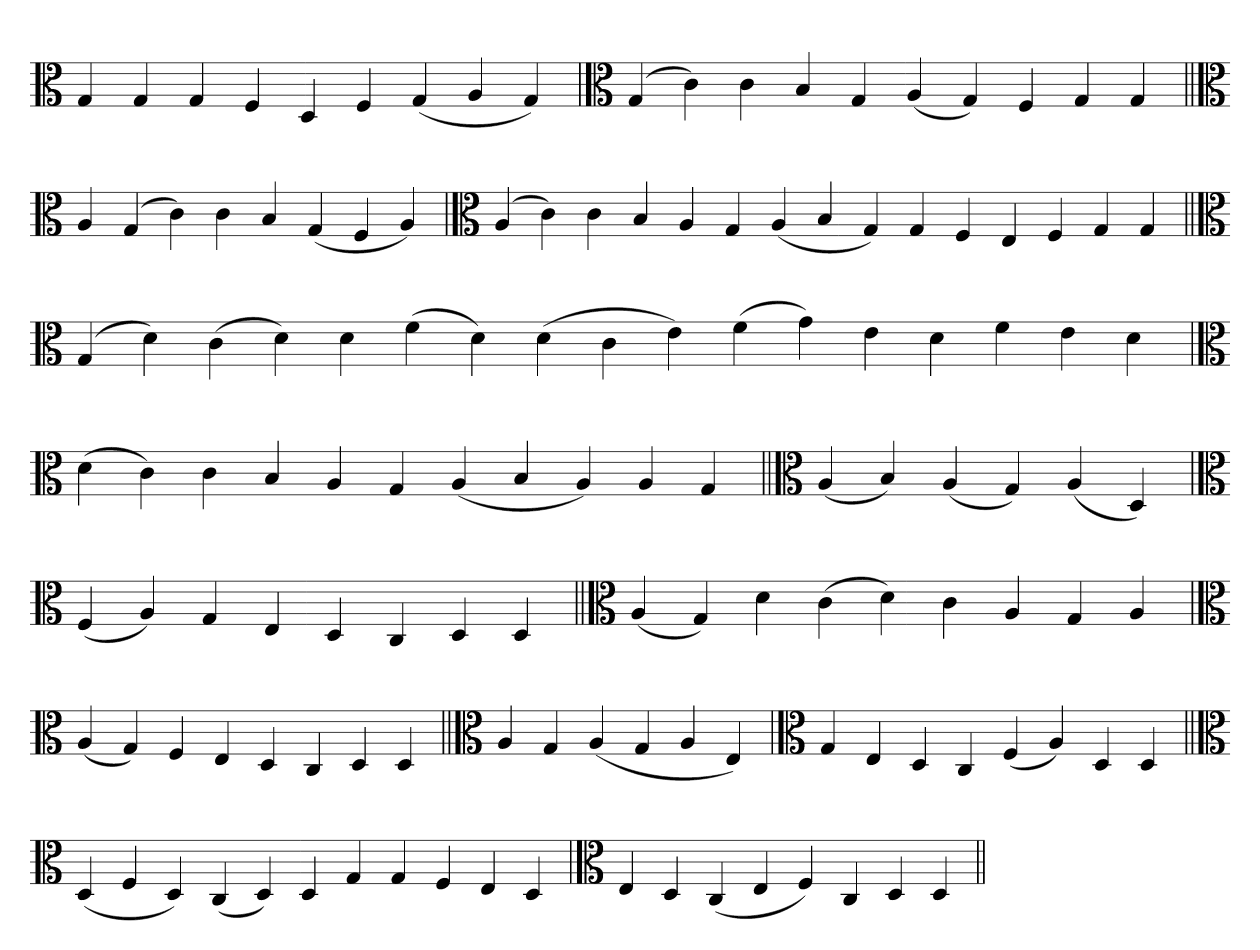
**kern
*part1
*staff1
*clefC3
=
4G
4G
4G
4F
4D
4F
(4G
4A
4G)
=`
*clefC3
(4G
4c)
4c
4B
4G
(4A
4G)
4F
4G
4G
=||
*clefC3
4A
(4G
4c)
4c
4B
(4G
4F
4A)
=`
*clefC3
(4A
4c)
4c
4B
4A
4G
(4A
4B
4G)
4G
4F
4E
4F
4G
4G
=||
*clefC3
(4G
4d)
(4c
4d)
4d
(4f
4d)
(4d
4c
4e)
(4f
4g)
4e
4d
4f
4e
4d
=`
*clefC3
(4d
4c)
4c
4B
4A
4G
(4A
4B
4A)
4A
4G
=||
*clefC3
(4A
4B)
(4A
4G)
(4A
4D)
=`
*clefC3
(4F
4A)
4G
4E
4D
4C
4D
4D
=||
*clefC3
(4A
4G)
4d
(4c
4d)
4c
4A
4G
4A
=`
*clefC3
(4A
4G)
4F
4E
4D
4C
4D
4D
=||
*clefC3
4A
4G
(4A
4G
4A
4E)
=`
*clefC3
4G
4E
4D
4C
(4F
4A)
4D
4D
=||
*clefC3
(4D
4F
4D)
(4C
4D)
4D
4G
4G
4F
4E
4D
=`
*clefC3
4E
4D
(4C
4E
4F)
4C
4D
4D
=||
*-
